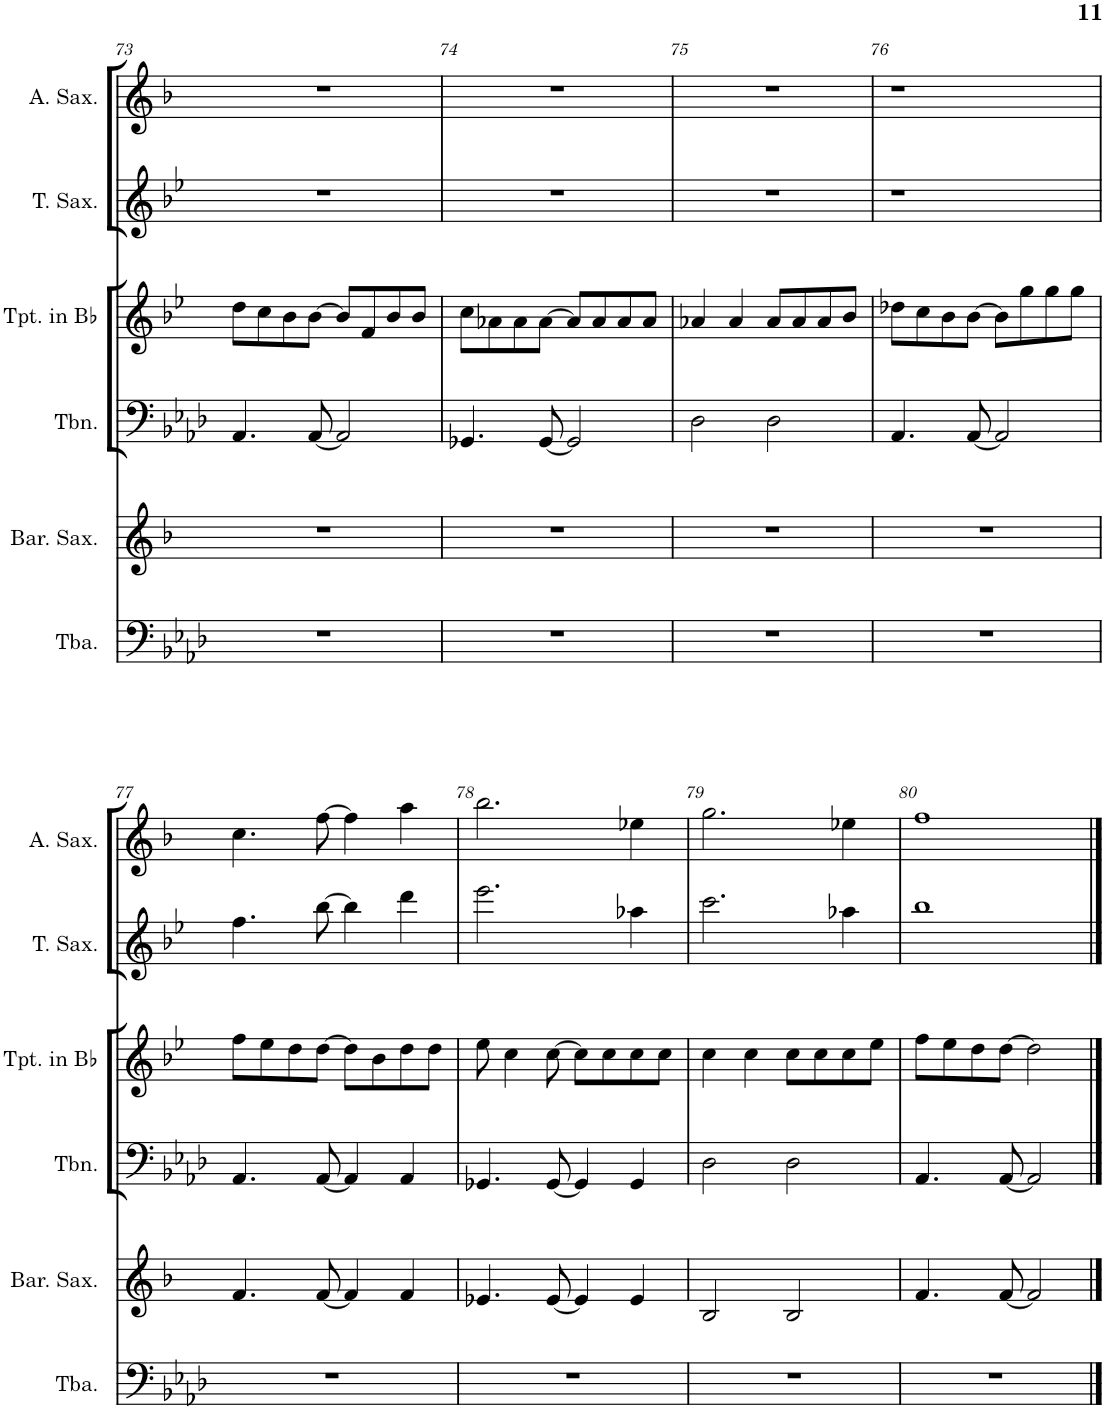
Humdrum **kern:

**kern	**kern	**kern	**kern	**kern	**kern
*part6	*part5	*part4	*part3	*part2	*part1
*staff6	*staff5	*staff4	*staff3	*staff2	*staff1
*I"Tuba	*I"Baritone Saxophone	*I"Trombone	*I"Trumpet in Bb	*I"Tenor Saxophone	*I"Alto Saxophone
*I'Tba.	*I'Bar. Sax.	*I'Tbn.	*I'Tpt. in Bb	*I'T. Sax.	*I'A. Sax.
!!LO:PB:g=z
*clefF4	*clefG2	*clefF4	*clefG2	*clefG2	*clefG2
*	*Trd12c21	*	*Trd1c2	*Trd8c14	*Trd5c9
*k[b-e-a-d-]	*k[b-]	*k[b-e-a-d-]	*k[b-e-]	*k[b-e-]	*k[b-]
*M4/4	*M4/4	*M4/4	*M4/4	*M4/4	*M4/4
=73	=73	=73	=73	=73	=73
1r	1r	4.AA-/	8dd\L	1r	1r
.	.	.	8cc\	.	.
.	.	.	8b-\	.	.
.	.	[8AA-/	[8b-\J	.	.
.	.	2AA-/]	8b-/L]	.	.
.	.	.	8f/	.	.
.	.	.	8b-/	.	.
.	.	.	8b-/J	.	.
=74	=74	=74	=74	=74	=74
1r	1r	4.GG-X/	8cc\L	1r	1r
.	.	.	8a-X\	.	.
.	.	.	8a-\	.	.
.	.	[8GG-/	[8a-\J	.	.
.	.	2GG-/]	8a-/L]	.	.
.	.	.	8a-/	.	.
.	.	.	8a-/	.	.
.	.	.	8a-/J	.	.
=75	=75	=75	=75	=75	=75
1r	1r	2D-\	4a-X/	1r	1r
.	.	.	4a-/	.	.
.	.	2D-\	8a-/L	.	.
.	.	.	8a-/	.	.
.	.	.	8a-/	.	.
.	.	.	8b-/J	.	.
=76	=76	=76	=76	=76	=76
1r	1r	4.AA-/	8dd-X\L	1r	1r
.	.	.	8cc\	.	.
.	.	.	8b-\	.	.
.	.	[8AA-/	[8b-\J	.	.
.	.	2AA-/]	8b-\L]	.	.
.	.	.	8gg\	.	.
.	.	.	8gg\	.	.
.	.	.	8gg\J	.	.
!!LO:LB:g=z
=77	=77	=77	=77	=77	=77
1r	4.f/	4.AA-/	8ff\L	4.ff\	4.cc\
.	.	.	8ee-\	.	.
.	.	.	8dd\	.	.
.	[8f/	[8AA-/	[8dd\J	[8bb-\	[8ff\
.	4f/]	4AA-/]	8dd\L]	4bb-\]	4ff\]
.	.	.	8b-\	.	.
.	4f/	4AA-/	8dd\	4ddd\	4aa\
.	.	.	8dd\J	.	.
=78	=78	=78	=78	=78	=78
1r	4.e-X/	4.GG-X/	8ee-\	2.eee-\	2.bb-\
.	.	.	4cc\	.	.
.	[8e-/	[8GG-/	[8cc\	.	.
.	4e-/]	4GG-/]	8cc\L]	.	.
.	.	.	8cc\	.	.
.	4e-/	4GG-/	8cc\	4aa-X\	4ee-X\
.	.	.	8cc\J	.	.
=79	=79	=79	=79	=79	=79
1r	2B-/	2D-\	4cc\	2.ccc\	2.gg\
.	.	.	4cc\	.	.
.	2B-/	2D-\	8cc\L	.	.
.	.	.	8cc\	.	.
.	.	.	8cc\	4aa-X\	4ee-X\
.	.	.	8ee-\J	.	.
=80	=80	=80	=80	=80	=80
1r	4.f/	4.AA-/	8ff\L	1bb-	1ff
.	.	.	8ee-\	.	.
.	.	.	8dd\	.	.
.	[8f/	[8AA-/	[8dd\J	.	.
.	2f/]	2AA-/]	2dd\]	.	.
==	==	==	==	==	==
*-	*-	*-	*-	*-	*-
